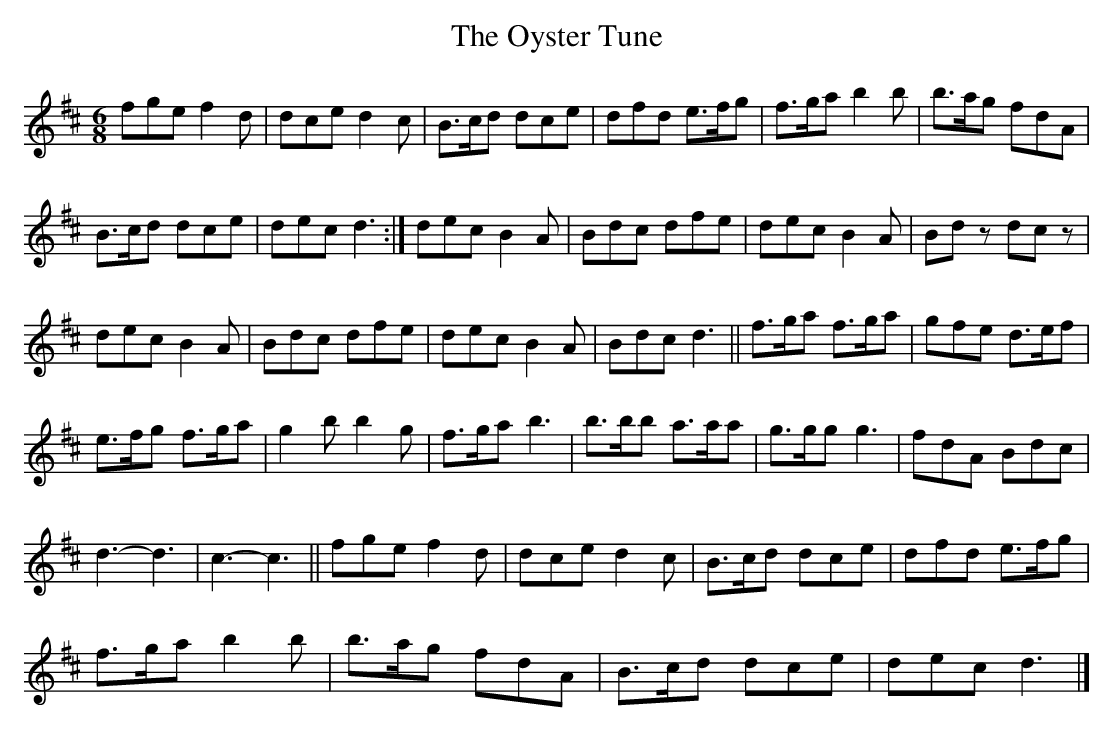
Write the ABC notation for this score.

X:1
T:The Oyster Tune
M:6/8
L:1/8
K:D
fge f2 d|dce d2 c|B>cd dce|dfd e>fg|f>ga b2 b|b>ag fdA|
B>cd dce|dec d3:|dec B2 A|Bdc dfe|dec B2 A|Bd z dc z|
dec B2 A|Bdc dfe|dec B2 A|Bdc d3||f>ga f>ga|gfe d>ef|
e>fg f>ga|g2 b b2 g|f>ga b3|b>bb a>aa|g>gg g3|fdA Bdc|
d3-d3|c3-c3||fge f2 d|dce d2 c|B>cd dce|dfd e>fg|
f>ga b2 b|b>ag fdA|B>cd dce|dec d3|]
